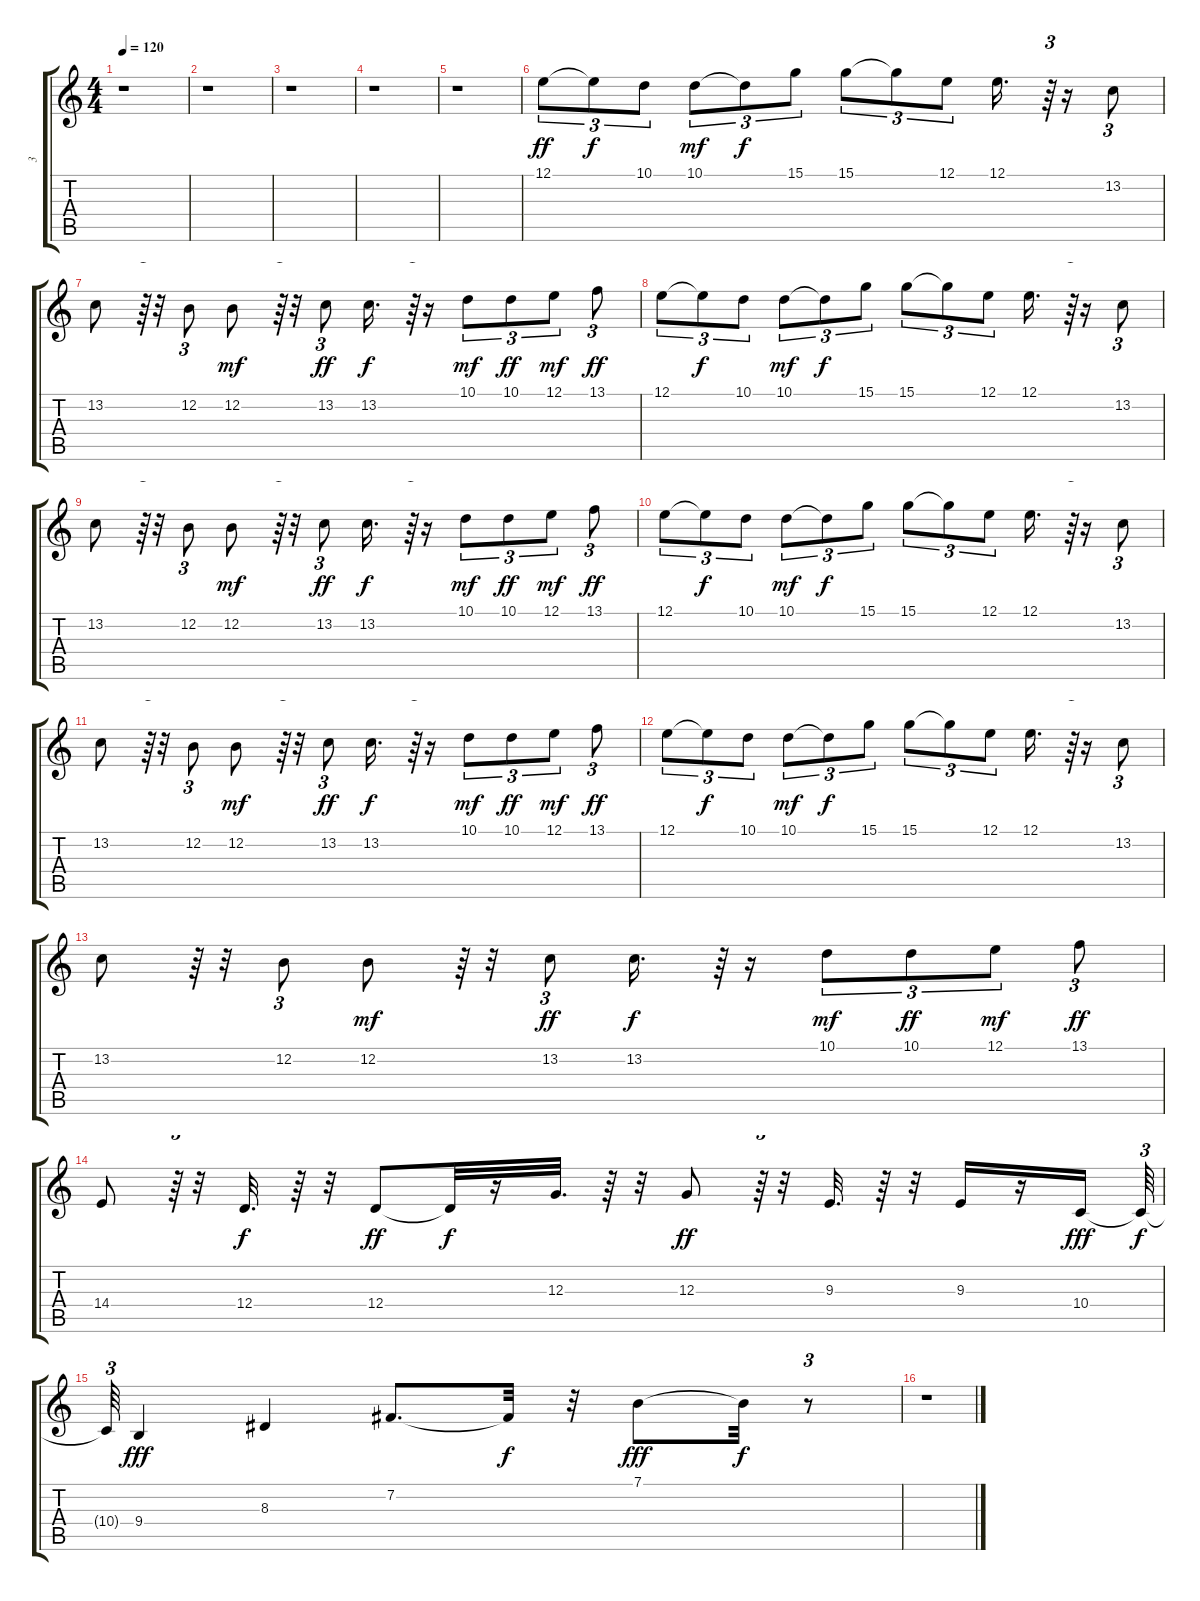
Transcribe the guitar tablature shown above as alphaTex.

\track ("3" "3") {instrument piccolo}
\staff {score tabs}
\tuning (E4 B3 G3 D3 A2 E2) {hide}
\ts (4 4)
\tempo 120
\clef g2
\ks c
r.1{dy ppp} |
r.1 |
r.1 |
r.1 |
r.1 |
12.1.8{tu (3 2) dy ff instrument brasssection} 12.1{t}.8{tu (3 2) dy f} 10.1.8{tu (3 2)} 10.1.8{tu (3 2) dy mf} 10.1{t}.8{tu (3 2) dy f} 15.1.8{tu (3 2)} 15.1.8{tu (3 2)} 15.1{t}.8{tu (3 2)} 12.1.8{tu (3 2)} 12.1.16{d} r.64{tu (3 2)} r.16 13.2.8{tu (3 2)} |
13.2.8 r.64{tu (3 2)} r.32 12.2.8{tu (3 2)} 12.2.8{dy mf} r.64{tu (3 2)} r.32 13.2.8{tu (3 2) dy ff} 13.2.16{d dy f} r.64{tu (3 2)} r.16 10.1.8{tu (3 2) dy mf} 10.1.8{tu (3 2) dy ff} 12.1.8{tu (3 2) dy mf} 13.1.8{tu (3 2) dy ff} |
12.1.8{tu (3 2)} 12.1{t}.8{tu (3 2) dy f} 10.1.8{tu (3 2)} 10.1.8{tu (3 2) dy mf} 10.1{t}.8{tu (3 2) dy f} 15.1.8{tu (3 2)} 15.1.8{tu (3 2)} 15.1{t}.8{tu (3 2)} 12.1.8{tu (3 2)} 12.1.16{d} r.64{tu (3 2)} r.16 13.2.8{tu (3 2)} |
13.2.8 r.64{tu (3 2)} r.32 12.2.8{tu (3 2)} 12.2.8{dy mf} r.64{tu (3 2)} r.32 13.2.8{tu (3 2) dy ff} 13.2.16{d dy f} r.64{tu (3 2)} r.16 10.1.8{tu (3 2) dy mf} 10.1.8{tu (3 2) dy ff} 12.1.8{tu (3 2) dy mf} 13.1.8{tu (3 2) dy ff} |
12.1.8{tu (3 2)} 12.1{t}.8{tu (3 2) dy f} 10.1.8{tu (3 2)} 10.1.8{tu (3 2) dy mf} 10.1{t}.8{tu (3 2) dy f} 15.1.8{tu (3 2)} 15.1.8{tu (3 2)} 15.1{t}.8{tu (3 2)} 12.1.8{tu (3 2)} 12.1.16{d} r.64{tu (3 2)} r.16 13.2.8{tu (3 2)} |
13.2.8 r.64{tu (3 2)} r.32 12.2.8{tu (3 2)} 12.2.8{dy mf} r.64{tu (3 2)} r.32 13.2.8{tu (3 2) dy ff} 13.2.16{d dy f} r.64{tu (3 2)} r.16 10.1.8{tu (3 2) dy mf} 10.1.8{tu (3 2) dy ff} 12.1.8{tu (3 2) dy mf} 13.1.8{tu (3 2) dy ff} |
12.1.8{tu (3 2)} 12.1{t}.8{tu (3 2) dy f} 10.1.8{tu (3 2)} 10.1.8{tu (3 2) dy mf} 10.1{t}.8{tu (3 2) dy f} 15.1.8{tu (3 2)} 15.1.8{tu (3 2)} 15.1{t}.8{tu (3 2)} 12.1.8{tu (3 2)} 12.1.16{d} r.64{tu (3 2)} r.16 13.2.8{tu (3 2)} |
13.2.8 r.64{tu (3 2)} r.32 12.2.8{tu (3 2)} 12.2.8{dy mf} r.64{tu (3 2)} r.32 13.2.8{tu (3 2) dy ff} 13.2.16{d dy f} r.64{tu (3 2)} r.16 10.1.8{tu (3 2) dy mf} 10.1.8{tu (3 2) dy ff} 12.1.8{tu (3 2) dy mf} 13.1.8{tu (3 2) dy ff} |
14.4.8 r.64{tu (3 2)} r.32 12.4.32{d dy f} r.64 r.32 12.4.8{dy ff} 12.4{t}.32{dy f} r.16 12.3.32{d} r.64 r.32 12.3.8{dy ff} r.64{tu (3 2)} r.32 9.3.32{d} r.64 r.32 9.3.16 r.16 10.4.16{dy fff} 10.4{t}.64{tu (3 2) dy f} |
10.4{t}.64{tu (3 2)} 9.4.4{dy fff} 8.3.4 7.2.8{d} 7.2{t}.32{dy f} r.32 7.1.8{dy fff} 7.1{t}.32{dy f} r.8{tu (3 2)} |
r.1
